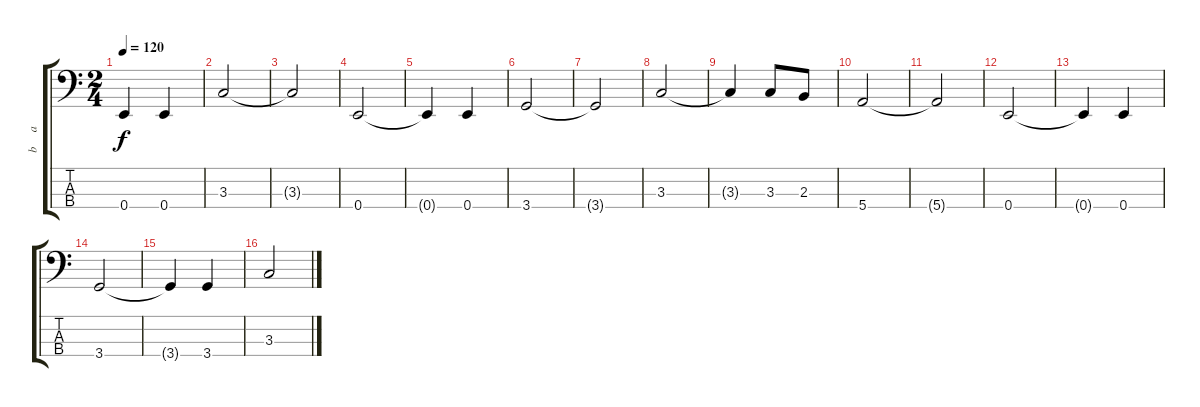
\track ("b     a     s    s" "b     a   ") {instrument electricbassfinger}
\staff {score tabs}
\tuning (G2 D2 A1 E1) {hide}
\ts (2 4)
\tempo 120
\clef f4
\ks c
0.4{t}.4{dy f} 0.4.4 |
3.3.2 |
3.3{t}.2 |
0.4.2 |
0.4{t}.4 0.4.4 |
3.4.2 |
3.4{t}.2 |
3.3.2 |
3.3{t}.4 3.3.8 2.3.8 |
5.4.2 |
5.4{t}.2 |
0.4.2 |
0.4{t}.4 0.4.4 |
3.4.2 |
3.4{t}.4 3.4.4 |
3.3.2
